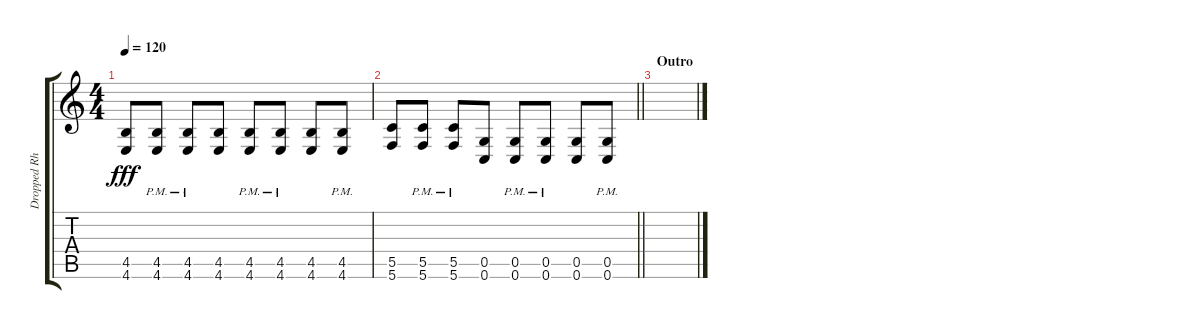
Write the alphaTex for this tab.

\track ("Dropped Rhythm II" "Dropped Rh") {instrument distortionguitar}
\staff {score tabs}
\tuning (D4 A3 F3 C3 G2 C2) {hide}
\ts (4 4)
\tempo 120
\clef g2
\ks c
(4.5 4.6).8{dy fff} (4.5{pm} 4.6{pm}).8 (4.5{pm} 4.6{pm}).8 (4.5 4.6).8 (4.5{pm} 4.6{pm}).8 (4.5{pm} 4.6{pm}).8 (4.5 4.6).8 (4.5{pm} 4.6{pm}).8 |
\barLineRight lightlight
(5.5 5.6).8 (5.5{pm} 5.6{pm}).8 (5.5{pm} 5.6{pm}).8 (0.5 0.6).8 (0.5{pm} 0.6{pm}).8 (0.5{pm} 0.6{pm}).8 (0.5 0.6).8 (0.5{pm} 0.6{pm}).8 |
\section ("" "Outro")
